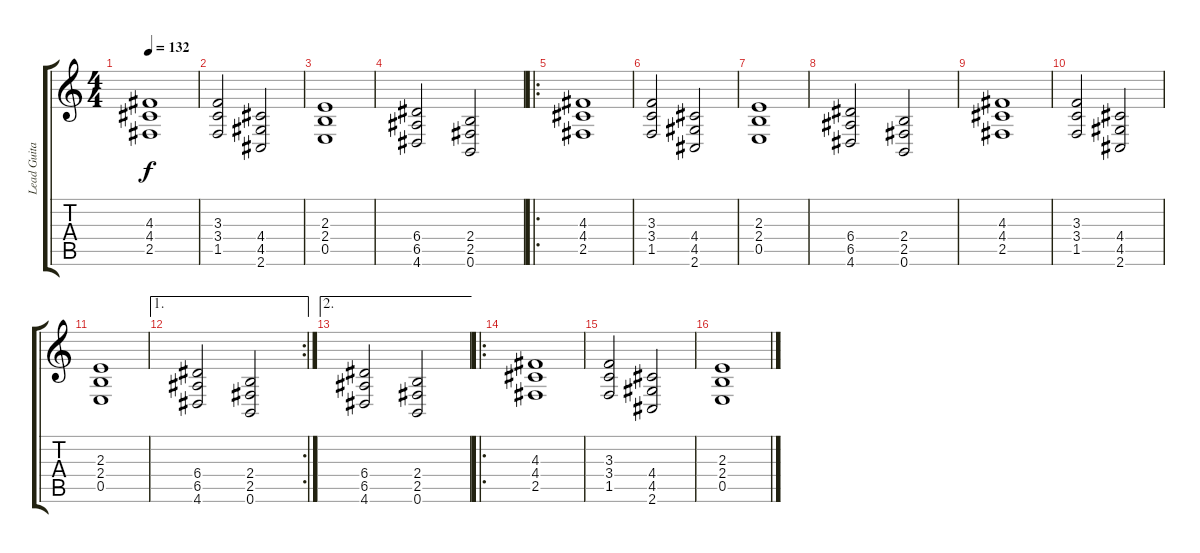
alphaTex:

\track ("Lead Guitar" "Lead Guita") {instrument overdrivenguitar}
\staff {score tabs}
\tuning (B3 Gb3 D3 A2 E2 B1) {hide}
\ts (4 4)
\tempo 132
\clef g2
\ks c
(4.3 4.4 2.5).1{dy f} |
(3.3 3.4 1.5).2 (4.4 4.5 2.6).2 |
(2.3 2.4 0.5).1 |
(6.4 6.5 4.6).2 (2.4 2.5 0.6).2 |
\ro
(4.3 4.4 2.5).1 |
(3.3 3.4 1.5).2 (4.4 4.5 2.6).2 |
(2.3 2.4 0.5).1 |
(6.4 6.5 4.6).2 (2.4 2.5 0.6).2 |
(4.3 4.4 2.5).1 |
(3.3 3.4 1.5).2 (4.4 4.5 2.6).2 |
(2.3 2.4 0.5).1 |
\ae 1
\rc 2
(6.4 6.5 4.6).2 (2.4 2.5 0.6).2 |
\ae 2
(6.4 6.5 4.6).2 (2.4 2.5 0.6).2 |
\ro
(4.3 4.4 2.5).1 |
(3.3 3.4 1.5).2 (4.4 4.5 2.6).2 |
(2.3 2.4 0.5).1
